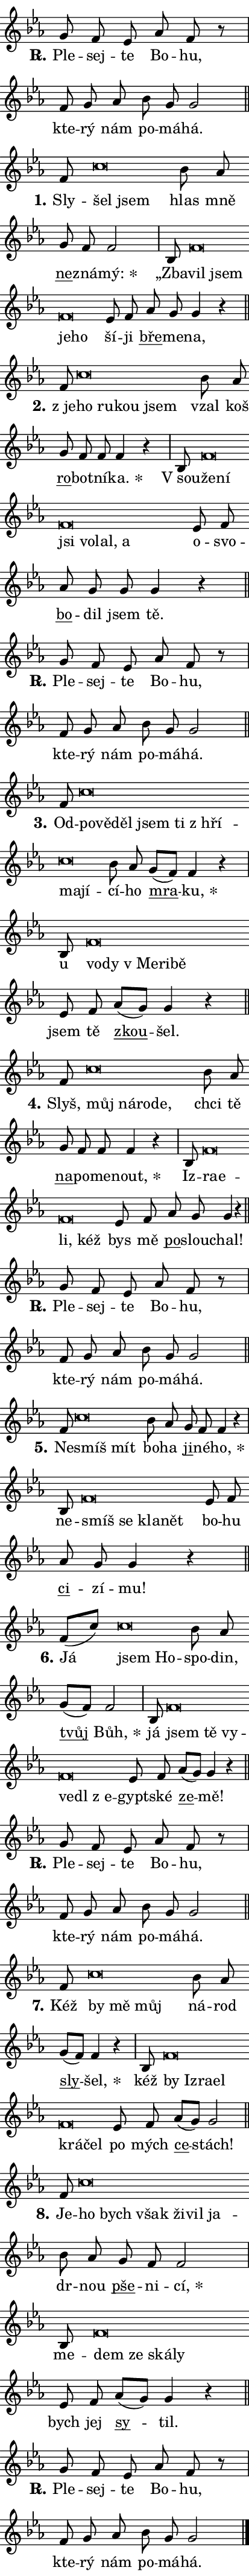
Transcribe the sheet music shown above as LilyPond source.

\version "2.22.1"
\header { tagline = "" }
\paper {
  indent = 0\cm
  top-margin = 0\cm
  right-margin = 0\cm
  bottom-margin = 0\cm
  left-margin = 0\cm
  paper-width = 7\cm
  page-breaking = #ly:one-page-breaking
  system-system-spacing.basic-distance = #11
  score-system-spacing.basic-distance = #11.3
  ragged-last = ##f
}


%% Author: Thomas Morley
%% https://lists.gnu.org/archive/html/lilypond-user/2020-05/msg00002.html
#(define (line-position grob)
"Returns position of @var[grob} in current system:
   @code{'start}, if at first time-step
   @code{'end}, if at last time-step
   @code{'middle} otherwise
"
  (let* ((col (ly:item-get-column grob))
         (ln (ly:grob-object col 'left-neighbor))
         (rn (ly:grob-object col 'right-neighbor))
         (col-to-check-left (if (ly:grob? ln) ln col))
         (col-to-check-right (if (ly:grob? rn) rn col))
         (break-dir-left
           (and
             (ly:grob-property col-to-check-left 'non-musical #f)
             (ly:item-break-dir col-to-check-left)))
         (break-dir-right
           (and
             (ly:grob-property col-to-check-right 'non-musical #f)
             (ly:item-break-dir col-to-check-right))))
        (cond ((eqv? 1 break-dir-left) 'start)
              ((eqv? -1 break-dir-right) 'end)
              (else 'middle))))

#(define (tranparent-at-line-position vctor)
  (lambda (grob)
  "Relying on @code{line-position} select the relevant enry from @var{vctor}.
Used to determine transparency,"
    (case (line-position grob)
      ((end) (not (vector-ref vctor 0)))
      ((middle) (not (vector-ref vctor 1)))
      ((start) (not (vector-ref vctor 2))))))

noteHeadBreakVisibility =
#(define-music-function (break-visibility)(vector?)
"Makes @code{NoteHead}s transparent relying on @var{break-visibility}"
#{
  \override NoteHead.transparent =
    #(tranparent-at-line-position break-visibility)
#})

#(define delete-ledgers-for-transparent-note-heads
  (lambda (grob)
    "Reads whether a @code{NoteHead} is transparent.
If so this @code{NoteHead} is removed from @code{'note-heads} from
@var{grob}, which is supposed to be @code{LedgerLineSpanner}.
As a result ledgers are not printed for this @code{NoteHead}"
    (let* ((nhds-array (ly:grob-object grob 'note-heads))
           (nhds-list
             (if (ly:grob-array? nhds-array)
                 (ly:grob-array->list nhds-array)
                 '()))
           ;; Relies on the transparent-property being done before
           ;; Staff.LedgerLineSpanner.after-line-breaking is executed.
           ;; This is fragile ...
           (to-keep
             (remove
               (lambda (nhd)
                 (ly:grob-property nhd 'transparent #f))
               nhds-list)))
      ;; TODO find a better method to iterate over grob-arrays, similiar
      ;; to filter/remove etc for lists
      ;; For now rebuilt from scratch
      (set! (ly:grob-object grob 'note-heads)  '())
      (for-each
        (lambda (nhd)
          (ly:pointer-group-interface::add-grob grob 'note-heads nhd))
        to-keep))))

hideNotes = {
  \noteHeadBreakVisibility #begin-of-line-visible
}
unHideNotes = {
  \noteHeadBreakVisibility #all-visible
}

% work-around for resetting accidentals
% https://lilypond.org/doc/v2.23/Documentation/notation/displaying-rhythms#unmetered-music
cadenzaMeasure = {
  \cadenzaOff
  \partial 1024 s1024
  \cadenzaOn
}

#(define-markup-command (accent layout props text) (markup?)
  "Underline accented syllable"
  (interpret-markup layout props
    #{\markup \override #'(offset . 4.3) \underline { #text }#}))

responsum = \markup \concat {
  "R" \hspace #-1.05 \path #0.1 #'((moveto 0 0.07) (lineto 0.9 0.8)) \hspace #0.05 "."
}

\layout {
    \context {
        \Staff
        \remove "Time_signature_engraver"
        \override LedgerLineSpanner.after-line-breaking = #delete-ledgers-for-transparent-note-heads
    }
    \context {
        \Voice {
            \override NoteHead.output-attributes = #'((class . "notehead"))
            \override Hairpin.height = #0.55
        }
    }
    \context {
        \Lyrics {
            \override StanzaNumber.output-attributes = #'((class . "stanzanumber"))
            \override LyricSpace.minimum-distance = #0.9
            \override LyricText.font-name = #"TeX Gyre Schola"
            \override LyricText.font-size = 1
            \override StanzaNumber.font-name = #"TeX Gyre Schola Bold"
            \override StanzaNumber.font-size = 1
        }
    }
}

% magnetic-lyrics.ily
%
%   written by
%     Jean Abou Samra <jean@abou-samra.fr>
%     Werner Lemberg <wl@gnu.org>
%
%   adapted by
%     Jiri Hon <jiri.hon@gmail.com>
%
% Version 2022-Apr-15

% https://www.mail-archive.com/lilypond-user@gnu.org/msg149350.html

#(define (Left_hyphen_pointer_engraver context)
   "Collect syllable-hyphen-syllable occurrences in lyrics and store
them in properties.  This engraver only looks to the left.  For
example, if the lyrics input is @code{foo -- bar}, it does the
following.

@itemize @bullet
@item
Set the @code{text} property of the @code{LyricHyphen} grob between
@q{foo} and @q{bar} to @code{foo}.

@item
Set the @code{left-hyphen} property of the @code{LyricText} grob with
text @q{foo} to the @code{LyricHyphen} grob between @q{foo} and
@q{bar}.
@end itemize

Use this auxiliary engraver in combination with the
@code{lyric-@/text::@/apply-@/magnetic-@/offset!} hook."
   (let ((hyphen #f)
         (text #f))
     (make-engraver
      (acknowledgers
       ((lyric-syllable-interface engraver grob source-engraver)
        (set! text grob)))
      (end-acknowledgers
       ((lyric-hyphen-interface engraver grob source-engraver)
        ;(when (not (grob::has-interface grob 'lyric-space-interface))
          (set! hyphen grob)));)
      ((stop-translation-timestep engraver)
       (when (and text hyphen)
         (ly:grob-set-object! text 'left-hyphen hyphen))
       (set! text #f)
       (set! hyphen #f)))))

#(define (lyric-text::apply-magnetic-offset! grob)
   "If the space between two syllables is less than the value in
property @code{LyricText@/.details@/.squash-threshold}, move the right
syllable to the left so that it gets concatenated with the left
syllable.

Use this function as a hook for
@code{LyricText@/.after-@/line-@/breaking} if the
@code{Left_@/hyphen_@/pointer_@/engraver} is active."
   (let ((hyphen (ly:grob-object grob 'left-hyphen #f)))
     (when hyphen
       (let ((left-text (ly:spanner-bound hyphen LEFT)))
         (when (grob::has-interface left-text 'lyric-syllable-interface)
           (let* ((common (ly:grob-common-refpoint grob left-text X))
                  (this-x-ext (ly:grob-extent grob common X))
                  (left-x-ext
                   (begin
                     ;; Trigger magnetism for left-text.
                     (ly:grob-property left-text 'after-line-breaking)
                     (ly:grob-extent left-text common X)))
                  ;; `delta` is the gap width between two syllables.
                  (delta (- (interval-start this-x-ext)
                            (interval-end left-x-ext)))
                  (details (ly:grob-property grob 'details))
                  (threshold (assoc-get 'squash-threshold details 0.2)))
             (when (< delta threshold)
               (let* (;; We have to manipulate the input text so that
                      ;; ligatures crossing syllable boundaries are not
                      ;; disabled.  For languages based on the Latin
                      ;; script this is essentially a beautification.
                      ;; However, for non-Western scripts it can be a
                      ;; necessity.
                      (lt (ly:grob-property left-text 'text))
                      (rt (ly:grob-property grob 'text))
                      (is-space (grob::has-interface hyphen 'lyric-space-interface))
                      (space (if is-space " " ""))
                      (space-markup (grob-interpret-markup grob " "))
                      (space-size (interval-length (ly:stencil-extent space-markup X)))
                      (extra-delta (if is-space space-size 0))
                      ;; Append new syllable.
                      (ltrt-space (if (and (string? lt) (string? rt))
                                (string-append lt space rt)
                                (make-concat-markup (list lt space rt))))
                      ;; Right-align `ltrt` to the right side.
                      (ltrt-space-markup (grob-interpret-markup
                               grob
                               (make-translate-markup
                                (cons (interval-length this-x-ext) 0)
                                (make-right-align-markup ltrt-space)))))
                 (begin
                   ;; Don't print `left-text`.
                   (ly:grob-set-property! left-text 'stencil #f)
                   ;; Set text and stencil (which holds all collected
                   ;; syllables so far) and shift it to the left.
                   (ly:grob-set-property! grob 'text ltrt-space)
                   (ly:grob-set-property! grob 'stencil ltrt-space-markup)
                   (ly:grob-translate-axis! grob (- (- delta extra-delta)) X))))))))))


#(define (lyric-hyphen::displace-bounds-first grob)
   ;; Make very sure this callback isn't triggered too early.
   (let ((left (ly:spanner-bound grob LEFT))
         (right (ly:spanner-bound grob RIGHT)))
     (ly:grob-property left 'after-line-breaking)
     (ly:grob-property right 'after-line-breaking)
     (ly:lyric-hyphen::print grob)))

squashThreshold = #0.4

\layout {
  \context {
    \Lyrics
    \consists #Left_hyphen_pointer_engraver
    \override LyricText.after-line-breaking =
      #lyric-text::apply-magnetic-offset!
    \override LyricHyphen.stencil = #lyric-hyphen::displace-bounds-first
    \override LyricText.details.squash-threshold = \squashThreshold
    \override LyricHyphen.minimum-distance = 0
    \override LyricHyphen.minimum-length = \squashThreshold
  }
}

squash = \override LyricText.details.squash-threshold = 9999
unSquash = \override LyricText.details.squash-threshold = \squashThreshold

left = \override LyricText.self-alignment-X = #LEFT
unLeft = \revert LyricText.self-alignment-X

starOffset = #(lambda (grob) 
                (let ((x_offset (ly:self-alignment-interface::aligned-on-x-parent grob)))
                  (if (= x_offset 0) 0 (+ x_offset 1.2))))

star = #(define-music-function (syllable)(string?)
"Append star separator at the end of a syllable"
#{
  \once \override LyricText.X-offset = #starOffset
  \lyricmode { \markup {
    #syllable
    \override #'((font-name . "TeX Gyre Schola Bold")) \hspace #0.2 \lower #0.65 \larger "*"
  } }
#})

starAccent = #(define-music-function (syllable)(string?)
"Append star separator at the end of a syllable and make accent"
#{
  \once \override LyricText.X-offset = #starOffset
  \lyricmode { \markup {
    \accent #syllable
    \override #'((font-name . "TeX Gyre Schola Bold")) \hspace #0.2 \lower #0.65 \larger "*"
  } }
#})

breath = #(define-music-function (syllable)(string?)
"Append breathing indicator at the end of a syllable"
#{
  \lyricmode { \markup { #syllable "+" } }
#})

optionalBreath = #(define-music-function (syllable)(string?)
"Append optional breathing indicator at the end of a syllable"
#{
  \lyricmode { \markup { #syllable "(+)" } }
#})


\score {
    <<
        \new Voice = "melody" { \cadenzaOn \key es \major \relative { g'8 f es as f r \cadenzaMeasure \bar "|" f g as \bar "" bes g g2 \cadenzaMeasure \bar "||" \break } }
        \new Lyrics \lyricsto "melody" { \lyricmode { \set stanza = \responsum
Ple -- sej -- te Bo -- hu, kte -- rý nám po -- má -- há. } }
    >>
    \layout {}
}

\score {
    <<
        \new Voice = "melody" { \cadenzaOn \key es \major \relative { f'8 c'\breve*1/16 \hideNotes \breve*1/16 \bar "" \unHideNotes bes8 as \bar "" g f f2 \cadenzaMeasure \bar "|" bes,8 f'\breve*1/16 \hideNotes \breve*1/16 \bar "" \breve*1/16 \breve*1/16 \bar "" \unHideNotes es8 f \bar "" as g g4 r \cadenzaMeasure \bar "||" \break } }
        \new Lyrics \lyricsto "melody" { \lyricmode { \set stanza = "1."
Sly -- \left šel \squash jsem \unLeft \unSquash hlas mně \markup \accent ne -- zná -- \star mý: „Zba -- \left vil \squash jsem je -- ho \unLeft \unSquash ší -- ji \markup \accent bře -- me -- na, } }
    >>
    \layout {}
}

\score {
    <<
        \new Voice = "melody" { \cadenzaOn \key es \major \relative { f'8 c'\breve*1/16 \hideNotes \breve*1/16 \bar "" \breve*1/16 \breve*1/16 \bar "" \unHideNotes bes8 as \bar "" g f f f4 r \cadenzaMeasure \bar "|" bes,8 f'\breve*1/16 \hideNotes \breve*1/16 \bar "" \breve*1/16 \bar "" \breve*1/16 \bar "" \breve*1/16 \breve*1/16 \bar "" \unHideNotes es8 f \bar "" as g g g4 r \cadenzaMeasure \bar "||" \break } }
        \new Lyrics \lyricsto "melody" { \lyricmode { \set stanza = "2."
"z je" -- \left ho \squash ru -- kou jsem \unLeft \unSquash vzal koš \markup \accent ro -- bot -- ní -- \star ka. "V sou" -- \left že -- \squash ní jsi vo -- lal, a \unLeft \unSquash o -- svo -- \markup \accent bo -- dil jsem tě. } }
    >>
    \layout {}
}

\score {
    <<
        \new Voice = "melody" { \cadenzaOn \key es \major \relative { g'8 f es as f r \cadenzaMeasure \bar "|" f g as \bar "" bes g g2 \cadenzaMeasure \bar "||" \break } }
        \new Lyrics \lyricsto "melody" { \lyricmode { \set stanza = \responsum
Ple -- sej -- te Bo -- hu, kte -- rý nám po -- má -- há. } }
    >>
    \layout {}
}

\score {
    <<
        \new Voice = "melody" { \cadenzaOn \key es \major \relative { f'8 c'\breve*1/16 \hideNotes \breve*1/16 \bar "" \breve*1/16 \bar "" \breve*1/16 \bar "" \breve*1/16 \bar "" \breve*1/16 \bar "" \breve*1/16 \breve*1/16 \bar "" \unHideNotes bes8 as \bar "" g[( f)] f4 r \cadenzaMeasure \bar "|" bes,8 f'\breve*1/16 \hideNotes \breve*1/16 \bar "" \breve*1/16 \bar "" \breve*1/16 \breve*1/16 \bar "" \unHideNotes es8 f \bar "" as[( g)] g4 r \cadenzaMeasure \bar "||" \break } }
        \new Lyrics \lyricsto "melody" { \lyricmode { \set stanza = "3."
Od -- \left po -- \squash vě -- děl jsem ti "z hří" -- ma -- jí -- \unLeft \unSquash cí -- ho \markup \accent mra -- \star ku, u \left vo -- \squash dy "v Me" -- ri -- bě \unLeft \unSquash jsem tě \markup \accent zkou -- šel. } }
    >>
    \layout {}
}

\score {
    <<
        \new Voice = "melody" { \cadenzaOn \key es \major \relative { f'8 c'\breve*1/16 \hideNotes \breve*1/16 \bar "" \breve*1/16 \breve*1/16 \bar "" \unHideNotes bes8 as \bar "" g f f f4 r \cadenzaMeasure \bar "|" bes,8 f'\breve*1/16 \hideNotes \breve*1/16 \bar "" \breve*1/16 \breve*1/16 \bar "" \unHideNotes es8 f \bar "" as g g4 r \cadenzaMeasure \bar "||" \break } }
        \new Lyrics \lyricsto "melody" { \lyricmode { \set stanza = "4."
Slyš, \left můj \squash ná -- ro -- de, \unLeft \unSquash chci tě \markup \accent na -- po -- me -- \star nout, Iz -- \left ra -- \squash e -- li, kéž \unLeft \unSquash bys mě \markup \accent po -- slou -- chal! } }
    >>
    \layout {}
}

\score {
    <<
        \new Voice = "melody" { \cadenzaOn \key es \major \relative { g'8 f es as f r \cadenzaMeasure \bar "|" f g as \bar "" bes g g2 \cadenzaMeasure \bar "||" \break } }
        \new Lyrics \lyricsto "melody" { \lyricmode { \set stanza = \responsum
Ple -- sej -- te Bo -- hu, kte -- rý nám po -- má -- há. } }
    >>
    \layout {}
}

\score {
    <<
        \new Voice = "melody" { \cadenzaOn \key es \major \relative { f'8 c'\breve*1/16 \hideNotes \breve*1/16 \bar "" \unHideNotes bes8 as \bar "" g f f4 r \cadenzaMeasure \bar "|" bes,8 f'\breve*1/16 \hideNotes \breve*1/16 \bar "" \breve*1/16 \breve*1/16 \bar "" \unHideNotes es8 f \bar "" as g g4 r \cadenzaMeasure \bar "||" \break } }
        \new Lyrics \lyricsto "melody" { \lyricmode { \set stanza = "5."
Ne -- \left smíš \squash mít \unLeft \unSquash bo -- ha \markup \accent ji -- né -- \star ho, ne -- \left smíš \squash se kla -- nět \unLeft \unSquash bo -- hu \markup \accent ci -- zí -- mu! } }
    >>
    \layout {}
}

\score {
    <<
        \new Voice = "melody" { \cadenzaOn \key es \major \relative { f'8[( c')] c\breve*1/16 \hideNotes \breve*1/16 \bar "" \unHideNotes bes8 as \bar "" g[( f)] f2 \cadenzaMeasure \bar "|" bes,8 f'\breve*1/16 \hideNotes \breve*1/16 \bar "" \breve*1/16 \bar "" \breve*1/16 \bar "" \breve*1/16 \breve*1/16 \bar "" \unHideNotes es8 f \bar "" as[( g)] g4 r \cadenzaMeasure \bar "||" \break } }
        \new Lyrics \lyricsto "melody" { \lyricmode { \set stanza = "6."
Já \left jsem \squash Ho -- \unLeft \unSquash spo -- din, \markup \accent tvůj \star Bůh, já \left jsem \squash tě vy -- ve -- dl "z e" -- \unLeft \unSquash gypt -- ské \markup \accent ze -- mě! } }
    >>
    \layout {}
}

\score {
    <<
        \new Voice = "melody" { \cadenzaOn \key es \major \relative { g'8 f es as f r \cadenzaMeasure \bar "|" f g as \bar "" bes g g2 \cadenzaMeasure \bar "||" \break } }
        \new Lyrics \lyricsto "melody" { \lyricmode { \set stanza = \responsum
Ple -- sej -- te Bo -- hu, kte -- rý nám po -- má -- há. } }
    >>
    \layout {}
}

\score {
    <<
        \new Voice = "melody" { \cadenzaOn \key es \major \relative { f'8 c'\breve*1/16 \hideNotes \breve*1/16 \breve*1/16 \bar "" \unHideNotes bes8 as \bar "" g[( f)] f4 r \cadenzaMeasure \bar "|" bes,8 f'\breve*1/16 \hideNotes \breve*1/16 \bar "" \breve*1/16 \bar "" \breve*1/16 \bar "" \breve*1/16 \breve*1/16 \bar "" \unHideNotes es8 f \bar "" as[( g)] g2 \cadenzaMeasure \bar "||" \break } }
        \new Lyrics \lyricsto "melody" { \lyricmode { \set stanza = "7."
Kéž \left by \squash mě můj \unLeft \unSquash ná -- rod \markup \accent sly -- \star šel, kéž \left by \squash Iz -- ra -- el krá -- čel \unLeft \unSquash po mých \markup \accent ce -- stách! } }
    >>
    \layout {}
}

\score {
    <<
        \new Voice = "melody" { \cadenzaOn \key es \major \relative { f'8 c'\breve*1/16 \hideNotes \breve*1/16 \bar "" \breve*1/16 \bar "" \breve*1/16 \bar "" \breve*1/16 \breve*1/16 \bar "" \unHideNotes bes8 as \bar "" g f f2 \cadenzaMeasure \bar "|" bes,8 f'\breve*1/16 \hideNotes \breve*1/16 \bar "" \breve*1/16 \breve*1/16 \bar "" \unHideNotes es8 f \bar "" as[( g)] g4 r \cadenzaMeasure \bar "||" \break } }
        \new Lyrics \lyricsto "melody" { \lyricmode { \set stanza = "8."
Je -- \left ho \squash bych však ži -- vil ja -- \unLeft \unSquash dr -- nou \markup \accent pše -- ni -- \star cí, me -- \left dem \squash ze ská -- ly \unLeft \unSquash bych jej \markup \accent sy -- til. } }
    >>
    \layout {}
}

\score {
    <<
        \new Voice = "melody" { \cadenzaOn \key es \major \relative { g'8 f es as f r \cadenzaMeasure \bar "|" f g as \bar "" bes g g2 \cadenzaMeasure \bar "||" \break } \bar "|." }
        \new Lyrics \lyricsto "melody" { \lyricmode { \set stanza = \responsum
Ple -- sej -- te Bo -- hu, kte -- rý nám po -- má -- há. } }
    >>
    \layout {}
}
